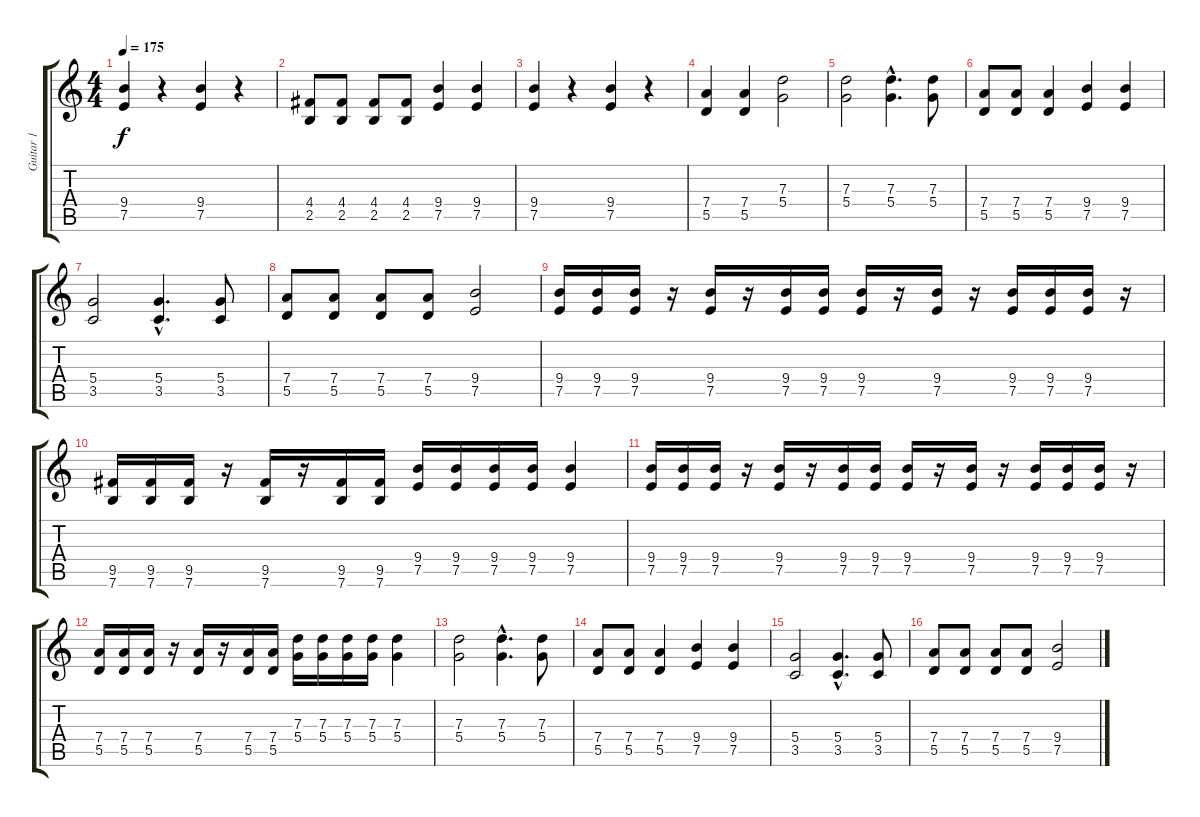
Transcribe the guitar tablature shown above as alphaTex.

\track ("Guitar 1" "Guitar 1") {instrument distortionguitar}
\staff {score tabs}
\tuning (E4 B3 G3 D3 A2 E2) {hide}
\ts (4 4)
\tempo 175
\clef g2
\ks c
(9.4 7.5).4{dy f} r.4 (9.4 7.5).4 r.4 |
(4.4 2.5).8 (4.4 2.5).8 (4.4 2.5).8 (4.4 2.5).8 (9.4 7.5).4 (9.4 7.5).4 |
(9.4 7.5).4 r.4 (9.4 7.5).4 r.4 |
(7.4 5.5).4 (7.4 5.5).4 (7.3 5.4).2 |
(7.3 5.4).2 (7.3{hac} 5.4{hac}).4{d} (7.3 5.4).8 |
(7.4 5.5).8 (7.4 5.5).8 (7.4 5.5).4 (9.4 7.5).4 (9.4 7.5).4 |
(5.4 3.5).2 (5.4{hac} 3.5{hac}).4{d} (5.4 3.5).8 |
(7.4 5.5).8 (7.4 5.5).8 (7.4 5.5).8 (7.4 5.5).8 (9.4 7.5).2 |
(9.4 7.5).16 (9.4 7.5).16 (9.4 7.5).16 r.16 (9.4 7.5).16 r.16 (9.4 7.5).16 (9.4 7.5).16 (9.4 7.5).16 r.16 (9.4 7.5).16 r.16 (9.4 7.5).16 (9.4 7.5).16 (9.4 7.5).16 r.16 |
(9.5 7.6).16 (9.5 7.6).16 (9.5 7.6).16 r.16 (9.5 7.6).16 r.16 (9.5 7.6).16 (9.5 7.6).16 (9.4 7.5).16 (9.4 7.5).16 (9.4 7.5).16 (9.4 7.5).16 (9.4 7.5).4 |
(9.4 7.5).16 (9.4 7.5).16 (9.4 7.5).16 r.16 (9.4 7.5).16 r.16 (9.4 7.5).16 (9.4 7.5).16 (9.4 7.5).16 r.16 (9.4 7.5).16 r.16 (9.4 7.5).16 (9.4 7.5).16 (9.4 7.5).16 r.16 |
(7.4 5.5).16 (7.4 5.5).16 (7.4 5.5).16 r.16 (7.4 5.5).16 r.16 (7.4 5.5).16 (7.4 5.5).16 (7.3 5.4).16 (7.3 5.4).16 (7.3 5.4).16 (7.3 5.4).16 (7.3 5.4).4 |
(7.3 5.4).2 (7.3{hac} 5.4{hac}).4{d} (7.3 5.4).8 |
(7.4 5.5).8 (7.4 5.5).8 (7.4 5.5).4 (9.4 7.5).4 (9.4 7.5).4 |
(5.4 3.5).2 (5.4{hac} 3.5{hac}).4{d} (5.4 3.5).8 |
(7.4 5.5).8 (7.4 5.5).8 (7.4 5.5).8 (7.4 5.5).8 (9.4 7.5).2
